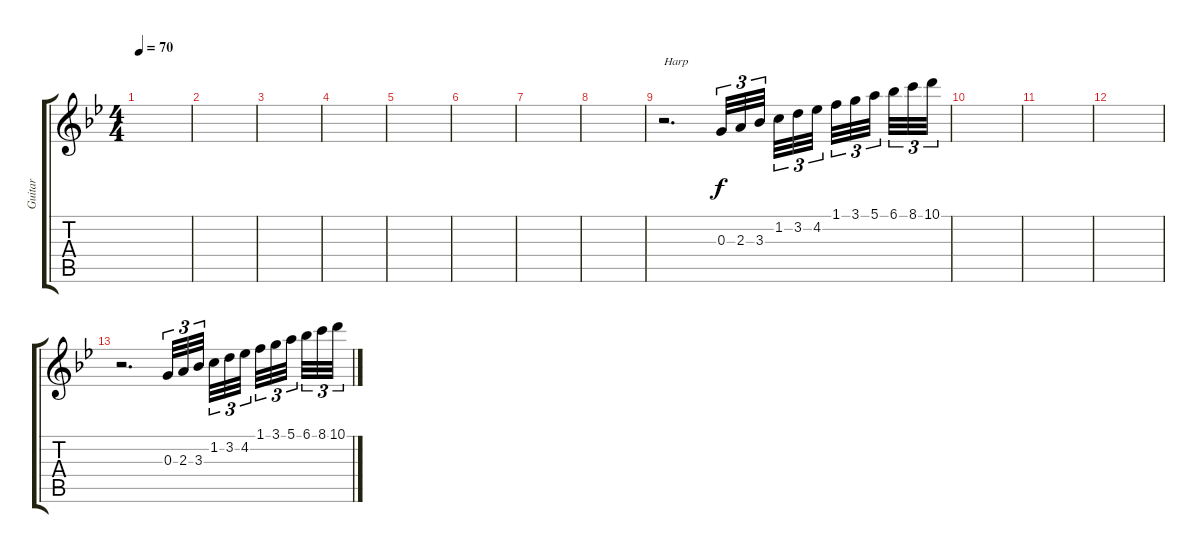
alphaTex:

\track ("Guitar" "Guitar") {instrument overdrivenguitar}
\staff {score tabs}
\tuning (E4 B3 G3 D3 A2 D2) {hide}
\ts (4 4)
\tempo 70
\clef g2
\ks gminor
|
|
|
|
|
|
|
|
r.2{d txt "Harp" volume 13 instrument orchestralharp} 0.3.32{tu (3 2) dy f} 2.3.32{tu (3 2)} 3.3.32{tu (3 2) beam splitsecondary} 1.2.32{tu (3 2)} 3.2.32{tu (3 2)} 4.2.32{tu (3 2) beam splitsecondary} 1.1.32{tu (3 2)} 3.1.32{tu (3 2)} 5.1.32{tu (3 2) beam splitsecondary} 6.1.32{tu (3 2)} 8.1.32{tu (3 2)} 10.1.32{tu (3 2)} |
|
|
|
r.2{d} 0.3.32{tu (3 2)} 2.3.32{tu (3 2)} 3.3.32{tu (3 2) beam splitsecondary} 1.2.32{tu (3 2)} 3.2.32{tu (3 2)} 4.2.32{tu (3 2) beam splitsecondary} 1.1.32{tu (3 2)} 3.1.32{tu (3 2)} 5.1.32{tu (3 2) beam splitsecondary} 6.1.32{tu (3 2)} 8.1.32{tu (3 2)} 10.1.32{tu (3 2)}
